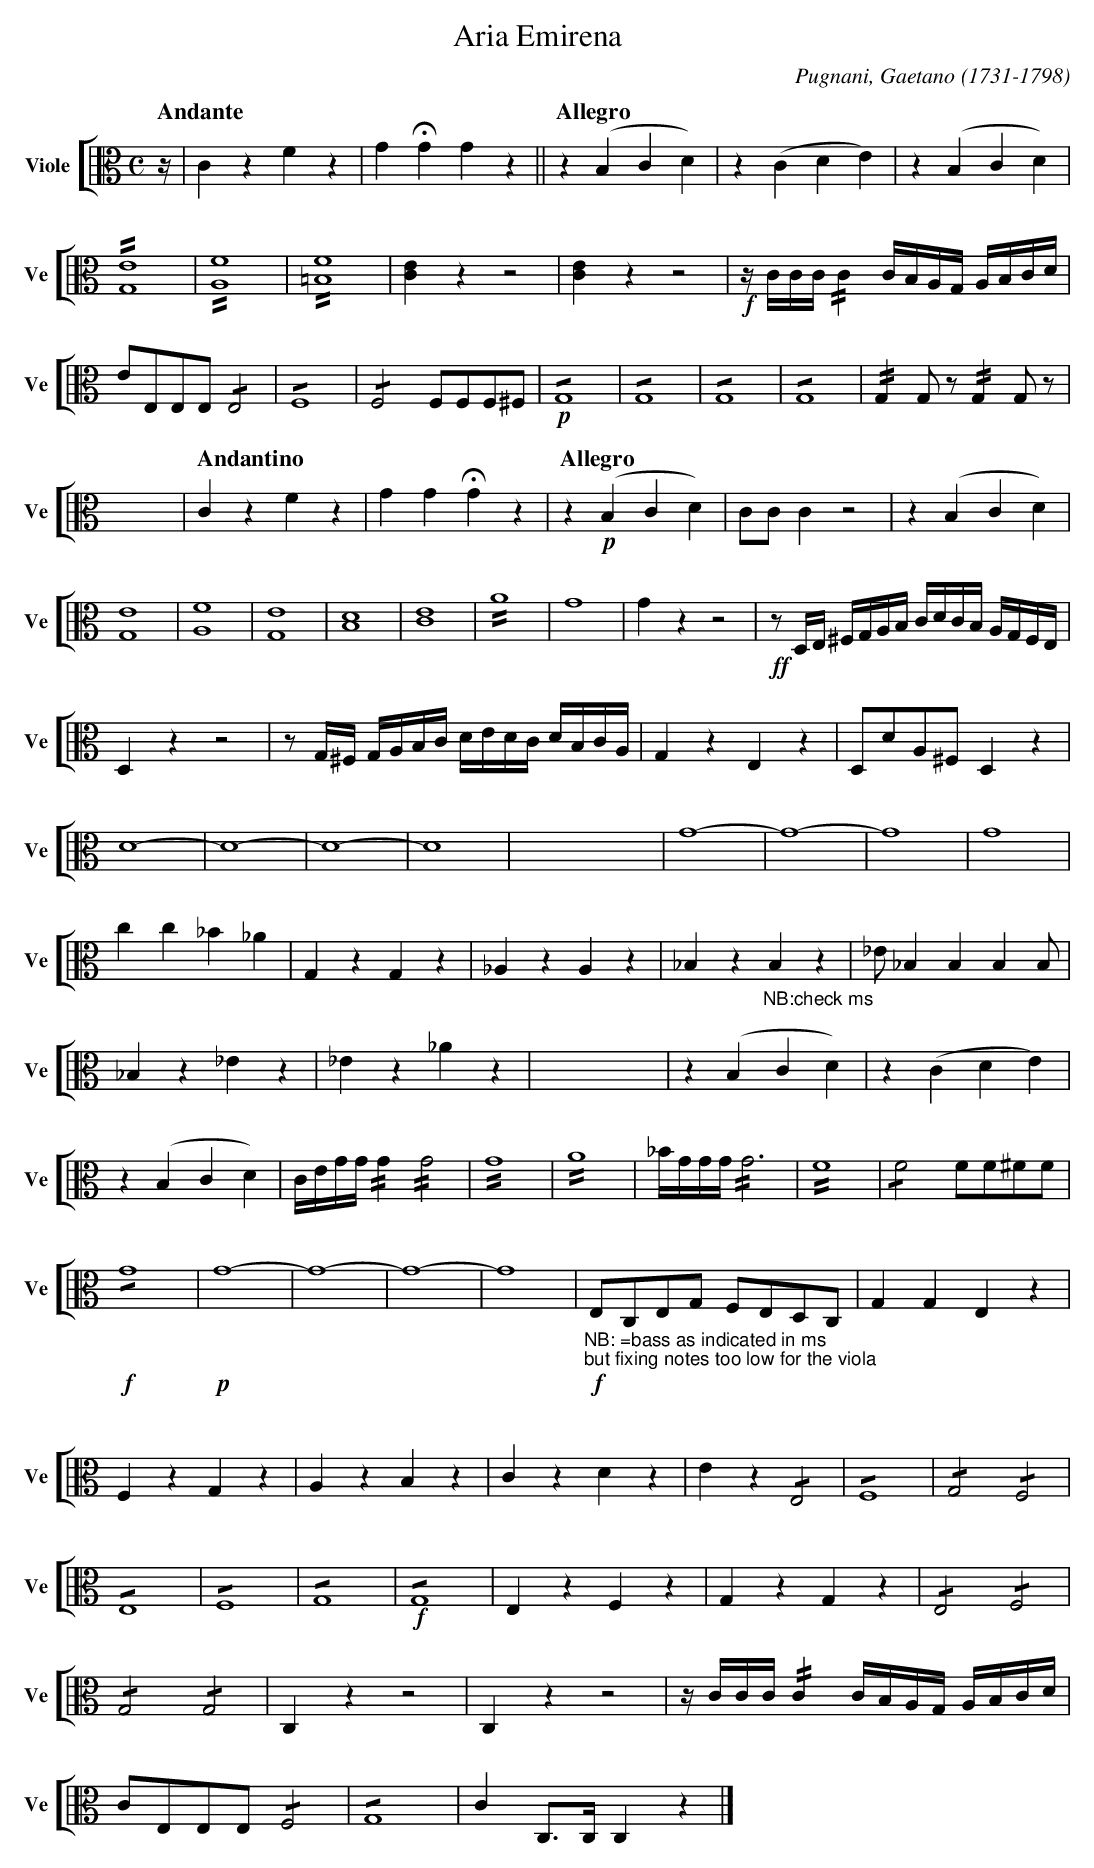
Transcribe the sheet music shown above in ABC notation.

X:1
T:Aria Emirena
C:Pugnani, Gaetano (1731-1798)
M:C
L:1/4
K:C
V: 13 clef=alto name="Viole" sname="Ve"
%%staves [ 13 ]
[Q:"Andante"] z// | CzFz |G!fermata!GG  z || [Q:"Allegro"]\
   z(B,CD)| z(CDE) | z(B,CD) | !//![G,E]4 |  !//![A,F]4 |  !//![=B,F]4 | [CE]zz2 | [CE]zz2 | \
   !f!z//C//C//C// !//!C C//B,//A,//G,// A,//B,//C//D// | \
   E/E,/E,/E,/ !/!E,2 | !/!F,4 | !/!F,2 F,/F,/F,/^F,/ | !p! !/!G,4 | !/!G,4 | !/!G,4 | !/!G,4 | \
   !//!G,G,/z/!//!G,G,/z/ | X | [Q:"Andantino"] CzFz | GG!fermata!Gz | \
[Q:"Allegro"] z!p!(B,CD) | C/C/Cz2 | z(B,CD) | [G,E]4 | [A,F]4 | [G,E]4 | [B,D]4 | [CE]4 | !//!A4 | G4 | Gzz2 |\
   !ff!z/D,//E,// ^F,//G,//A,//B,// C//D//C//B,// A,//G,//F,//E,// | D,zz2 | \
   z/G,//^F,// G,//A,//B,//C// D//E//D//C// D//B,//C//A,// | G,z \
   E,z | D,/D/A,/^F,/ D,z | D4- | D4- | D4- | D4 | X16 | G4- | G4- |G4 | G4 | cc_B_A | \
   G,zG,z | _A,zA,z | _B,z"_NB:check ms"B,z | _E/_B,B,B,B,/ | _B,z_Ez | _Ez_Az | X14 | \
   z(B,CD) | z(CDE) | z(B,CD) | C//E//G//G// !//!G !//!G2 | !//!G4 |  !//!A4 | \
   _B//G//G//G// !//!G3 |  !//!F4 | !/!F2 F/F/^F/F/ | !f!!/!G4 | !p! G4- | G4- | G4- | G4 | \
   "_NB: =bass as indicated in ms;but fixing notes too low for the viola" \
   !f!E,/C,/E,/G,/ F,/E,/D,/C,/ | G,G,E,z | F,zG,z | A,zB,z | \
   CzDz| Ez!/!E,2 | !/!F,4 | !/!G,2 !/!F,2 | !/!E,4 | !/!F,4 | !/!G,4 | \
   !f! !/!G,4 | E,zF,z | G,zG,z | !/!E,2 !/!F,2 | !/!G,2 !/!G,2 | C,zz2 | \
   C,zz2 | z//C//C//C// !//!C C//B,//A,//G,// A,//B,//C//D// | C/E,/E,/E,/ !/!F,2 | !/!G,4 | C C,/>C,/ C,z |] \
